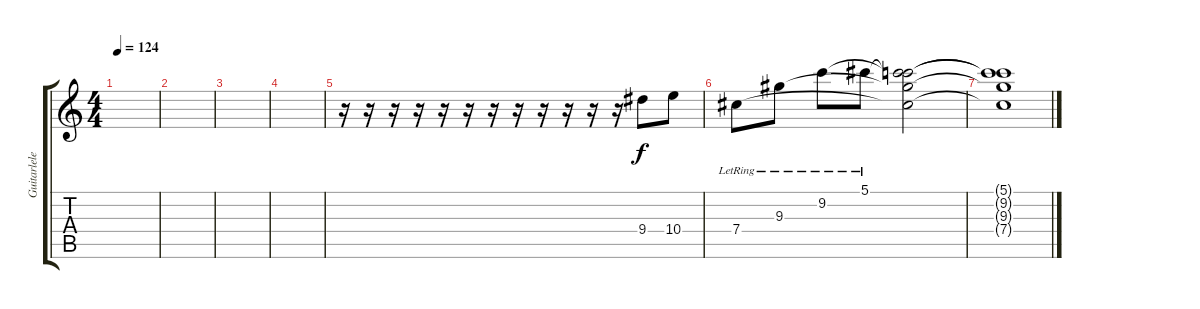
\track ("Guitarlele" "Guitarlele") {instrument electricguitarjazz}
\staff {score tabs}
\tuning (Ab4 Eb4 B3 Gb3 Db3 Ab2) {hide}
\ts (4 4)
\tempo 124
\clef g2
\ks c
|
|
|
|
r.16 r.16 r.16 r.16 r.16 r.16 r.16 r.16 r.16 r.16 r.16 r.16 9.4.8 10.4.8 |
7.4{lr}.8 9.3{lr}.8 9.2{lr}.8 5.1{lr}.8 (5.1{t} 9.2{t} 9.3{t} 7.4{t}).2 |
(5.1{t} 9.2{t} 9.3{t} 7.4{t}).1
